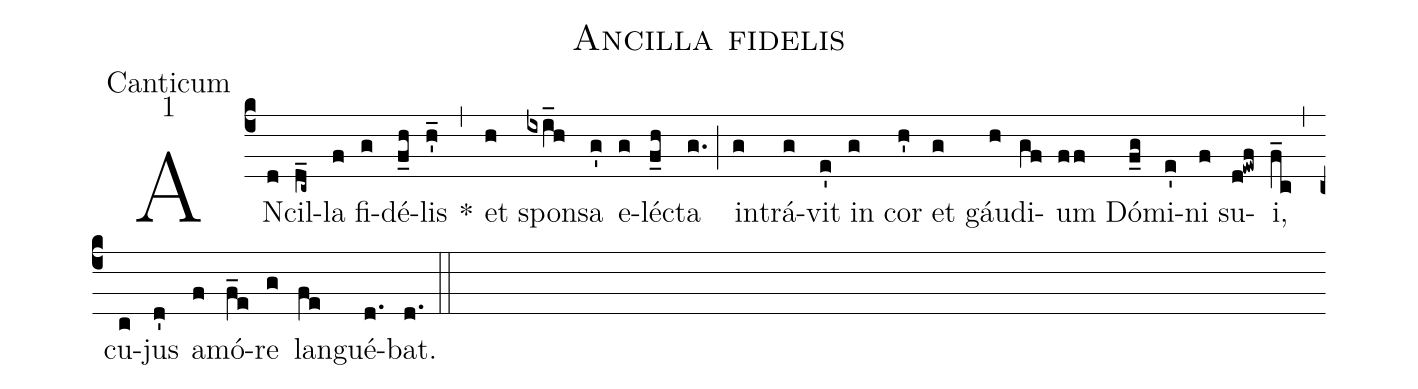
name:Ancilla fidelis;
office-part:Canticum;
mode:1;
%%
(c4)AN(d)cil(d_c~)la(f) fi(g)dé(f_h)lis(h'_) *(,) et(h) spon(ixi_h)sa(g') e(g)léc(f_h)ta(g.) (;) in(g)trá(g)vit(e') in(g) cor(h') et(g) gáu(h)di(gf)um(ff) Dó(f_g)mi(e')ni(f) su(d!ewf)i,(f_c) (,) cu(c)jus(d') a(f)mó(f_e)re(g) lan(fe)gué(d.)bat.(d.) (::)
